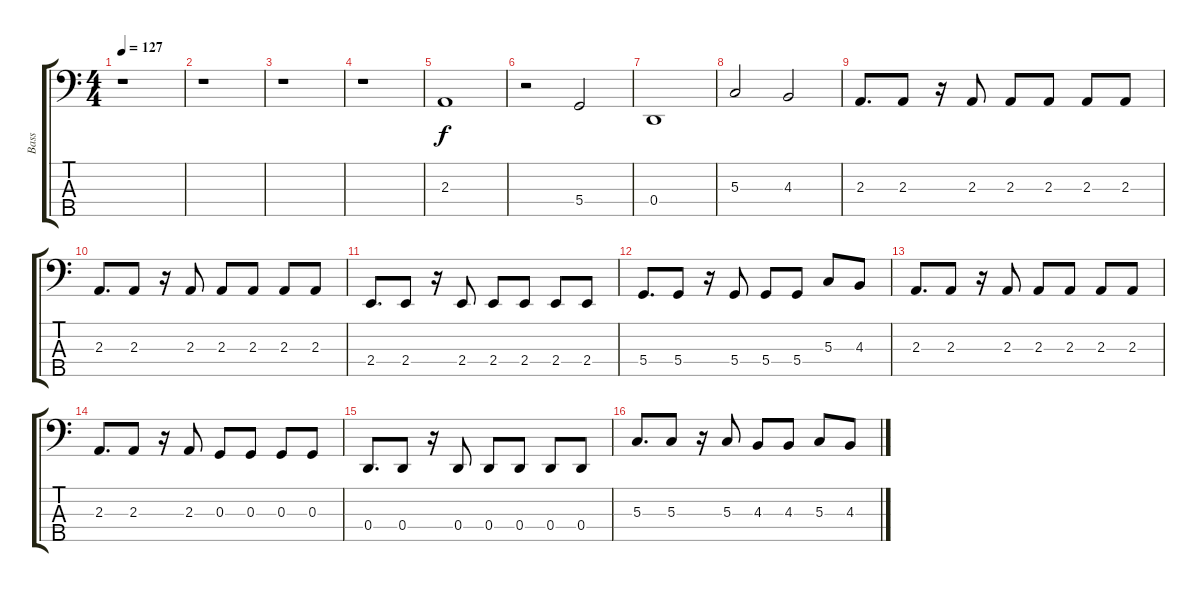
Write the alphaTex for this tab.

\track ("Bass" "Bass") {instrument electricbassfinger}
\staff {score tabs}
\tuning (F2 C2 G1 D1 A0) {hide}
\ts (4 4)
\tempo 127
\clef f4
\ks c
r.1{dy f instrument electricbassfinger} |
r.1 |
r.1 |
r.1 |
2.3.1 |
r.2 5.4.2 |
0.4.1 |
5.3.2 4.3.2 |
2.3.8{d} 2.3.8 r.16 2.3.8 2.3.8 2.3.8 2.3.8 2.3.8 |
2.3.8{d} 2.3.8 r.16 2.3.8 2.3.8 2.3.8 2.3.8 2.3.8 |
2.4.8{d} 2.4.8 r.16 2.4.8 2.4.8 2.4.8 2.4.8 2.4.8 |
5.4.8{d} 5.4.8 r.16 5.4.8 5.4.8 5.4.8 5.3.8 4.3.8 |
2.3.8{d} 2.3.8 r.16 2.3.8 2.3.8 2.3.8 2.3.8 2.3.8 |
2.3.8{d} 2.3.8 r.16 2.3.8 0.3.8 0.3.8 0.3.8 0.3.8 |
0.4.8{d} 0.4.8 r.16 0.4.8 0.4.8 0.4.8 0.4.8 0.4.8 |
5.3.8{d} 5.3.8 r.16 5.3.8 4.3.8 4.3.8 5.3.8 4.3.8
